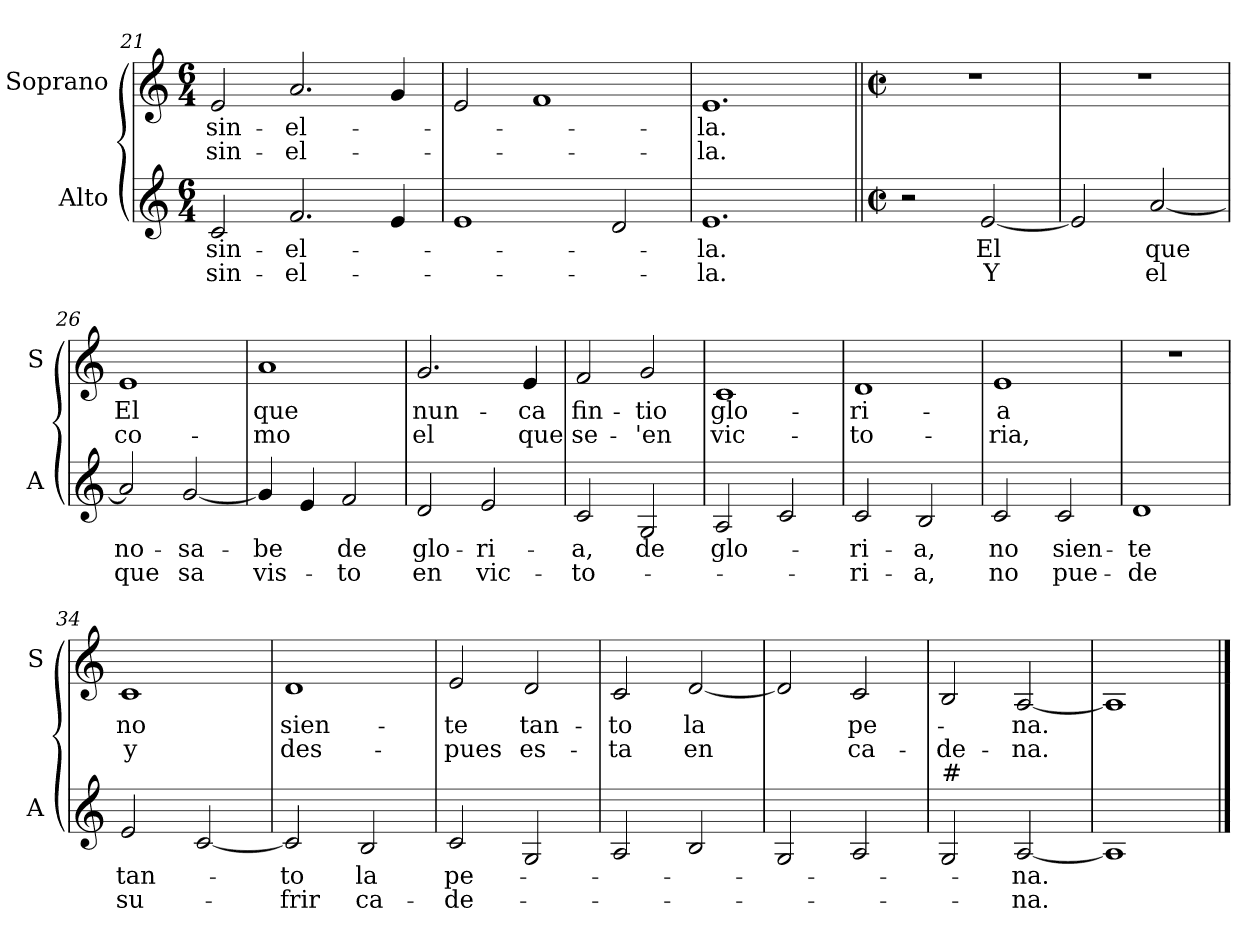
**kern	**text	**text	**kern	**text	**text
*part2	*part2	*part2	*part1	*part1	*part1
*staff2	*staff2	*staff2	*staff1	*staff1	*staff1
*I"Alto	*	*	*I"Soprano	*	*
*I'A	*	*	*I'S	*	*
!!LO:LB:g=z
*clefG2	*	*	*clefG2	*	*
*k[]	*	*	*k[]	*	*
*C:	*	*	*C:	*	*
*M6/4	*	*	*M6/4	*	*
=21	=21	=21	=21	=21	=21
!	!LO:LY:b	!LO:LY:b	!	!LO:LY:b	!LO:LY:b
2c/	sin-	sin-	2e/	sin-	sin-
!	!LO:LY:b	!LO:LY:b	!	!LO:LY:b	!LO:LY:b
2.f/	-el-	-el-	2.a/	-el-	-el-
4e/	.	.	4g/	.	.
=22	=22	=22	=22	=22	=22
1e	.	.	2e/	.	.
.	.	.	1f	.	.
2d/	.	.	.	.	.
=23	=23	=23	=23	=23	=23
!	!LO:LY:b	!LO:LY:b	!	!LO:LY:b	!LO:LY:b
1.e	-la.	-la.	1.e	-la.	-la.
=24||	=24||	=24||	=24||	=24||	=24||
*M2/2	*	*	*M2/2	*	*
*met(c|)	*	*	*met(c|)	*	*
2r	.	.	1r	.	.
!	!LO:LY:b	!LO:LY:b	!	!	!
[2e/	El	Y	.	.	.
=25	=25	=25	=25	=25	=25
2e/]	.	.	1r	.	.
!	!LO:LY:b	!LO:LY:b	!	!	!
[2a/	que	el	.	.	.
!!LO:LB:g=z
=26	=26	=26	=26	=26	=26
!	!LO:LY:b	!LO:LY:b	!	!LO:LY:b	!LO:LY:b
2a/]	no-	que	1e	El	co-
!	!LO:LY:b	!LO:LY:b	!	!	!
[2g/	-sa-	sa	.	.	.
=27	=27	=27	=27	=27	=27
!	!LO:LY:b	!LO:LY:b	!	!LO:LY:b	!LO:LY:b
4g/]	-be	vis-	1a	que	-mo
4e/	.	.	.	.	.
!	!LO:LY:b	!LO:LY:b	!	!	!
2f/	de	-to	.	.	.
=28	=28	=28	=28	=28	=28
!	!LO:LY:b	!LO:LY:b	!	!LO:LY:b	!LO:LY:b
2d/	glo-	en	2.g/	nun-	el
!	!LO:LY:b	!LO:LY:b	!	!	!
2e/	-ri-	vic-	.	.	.
!	!	!	!	!LO:LY:b	!LO:LY:b
.	.	.	4e/	-ca	que
=29	=29	=29	=29	=29	=29
!	!LO:LY:b	!LO:LY:b	!	!LO:LY:b	!LO:LY:b
2c/	-a,	-to-	2f/	fin-	se-
!	!LO:LY:b	!	!	!LO:LY:b	!LO:LY:b
2G/	de	.	2g/	-tio	-'en
=30	=30	=30	=30	=30	=30
!	!LO:LY:b	!	!	!LO:LY:b	!LO:LY:b
2A/	glo-	.	1c	glo-	vic-
2c/	.	.	.	.	.
!!LO:LB:g=z
=31	=31	=31	=31	=31	=31
!	!LO:LY:b	!LO:LY:b	!	!LO:LY:b	!LO:LY:b
2c/	-ri-	-ri-	1d	-ri-	-to-
!	!LO:LY:b	!LO:LY:b	!	!	!
2B/	-a,	-a,	.	.	.
=32	=32	=32	=32	=32	=32
!	!LO:LY:b	!LO:LY:b	!	!LO:LY:b	!LO:LY:b
2c/	no	no	1e	-a	-ria,
!	!LO:LY:b	!LO:LY:b	!	!	!
2c/	sien-	pue-	.	.	.
=33	=33	=33	=33	=33	=33
!	!LO:LY:b	!LO:LY:b	!	!	!
1d	-te	-de	1r	.	.
=34	=34	=34	=34	=34	=34
!	!LO:LY:b	!LO:LY:b	!	!LO:LY:b	!LO:LY:b
2e/	tan-	su-	1c	no	y
[2c/	.	.	.	.	.
=35	=35	=35	=35	=35	=35
!	!LO:LY:b	!LO:LY:b	!	!LO:LY:b	!LO:LY:b
2c/]	-to	-frir	1d	sien-	des-
!	!LO:LY:b	!LO:LY:b	!	!	!
2B/	la	ca-	.	.	.
!!LO:LB:g=z
=36	=36	=36	=36	=36	=36
!	!LO:LY:b	!LO:LY:b	!	!LO:LY:b	!LO:LY:b
2c/	pe-	-de-	2e/	-te	-pues
!	!	!	!	!LO:LY:b	!LO:LY:b
2G/	.	.	2d/	tan-	es-
=37	=37	=37	=37	=37	=37
!	!	!	!	!LO:LY:b	!LO:LY:b
2A/	.	.	2c/	-to	-ta
!	!	!	!	!LO:LY:b	!LO:LY:b
2B/	.	.	[2d/	la	en
=38	=38	=38	=38	=38	=38
2G/	.	.	2d/]	.	.
!	!	!	!	!LO:LY:b	!LO:LY:b
2A/	.	.	2c/	pe-	ca-
=39	=39	=39	=39	=39	=39
!LO:TX:a:t=#	!	!	!	!	!
!	!	!	!	!	!LO:LY:b
2G/	.	.	2B/	.	-de-
!	!LO:LY:b	!LO:LY:b	!	!LO:LY:b	!LO:LY:b
[2A/	-na.	-na.	[2A/	-na.	-na.
=40	=40	=40	=40	=40	=40
1A]	.	.	1A]	.	.
==	==	==	==	==	==
*-	*-	*-	*-	*-	*-
